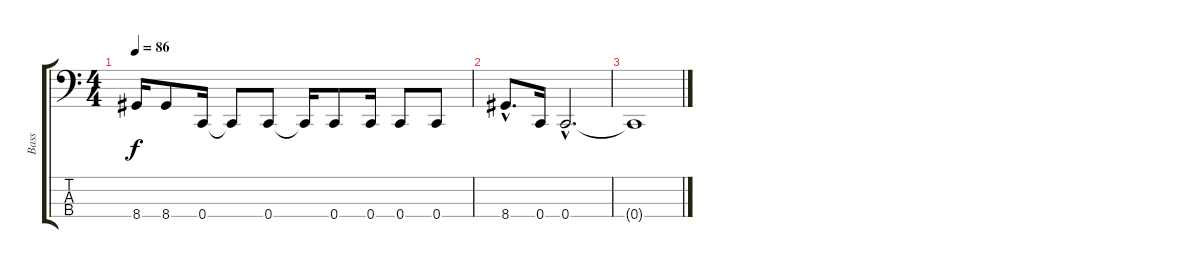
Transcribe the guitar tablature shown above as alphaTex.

\track ("Bass" "Bass") {instrument electricbasspick}
\staff {score tabs}
\tuning (F2 C2 G1 C1) {hide}
\ts (4 4)
\tempo 86
\clef f4
\ks c
8.4.16{dy f} 8.4.8 0.4.16 0.4{t}.8 0.4.8 0.4{t}.16 0.4.8 0.4.16 0.4.8 0.4.8 |
8.4{hac}.8{d} 0.4.16 0.4{hac}.2{d} |
0.4{t}.1
